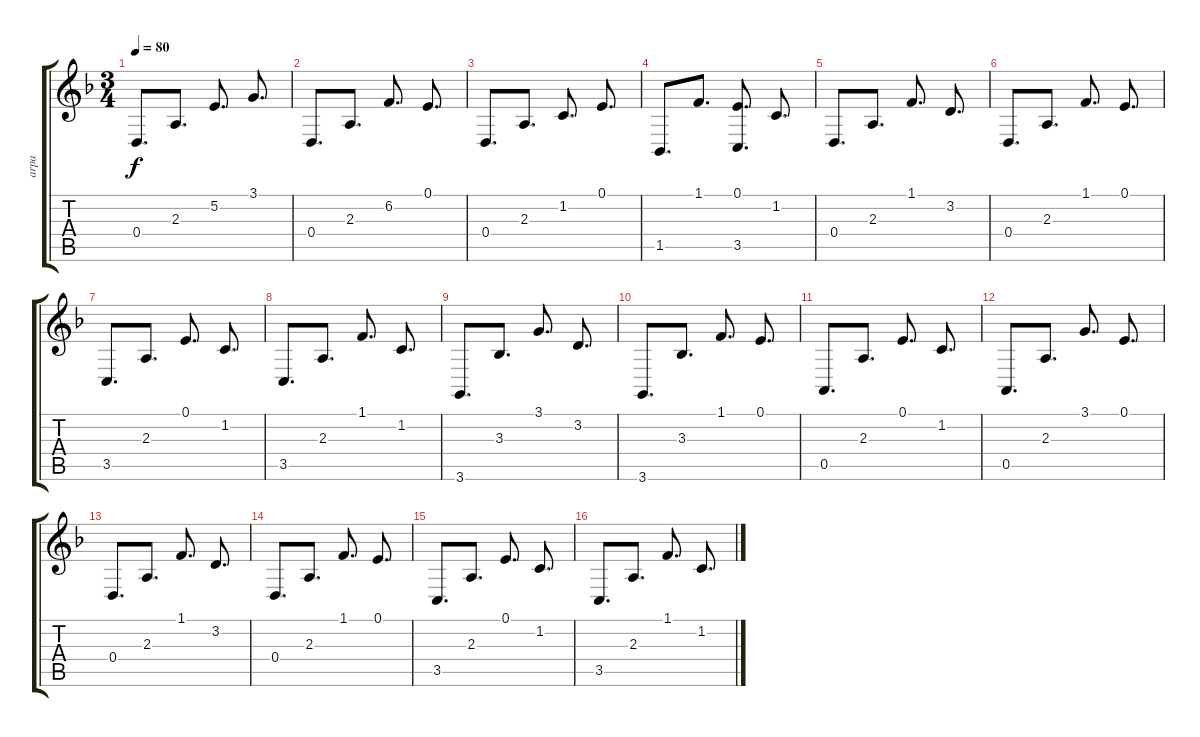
\track ("arpa" "arpa") {instrument orchestralharp}
\staff {score tabs}
\tuning (E4 B3 G3 D3 A2 E2) {hide}
\ts (3 4)
\tempo 80
\clef g2
\ks f
0.4.8{d dy f} 2.3.8{d} 5.2.8{d} 3.1.8{d} |
0.4.8{d} 2.3.8{d} 6.2.8{d} 0.1.8{d} |
0.4.8{d} 2.3.8{d} 1.2.8{d} 0.1.8{d} |
1.5.8{d} 1.1.8{d} (0.1 3.5).8{d} 1.2.8{d} |
0.4.8{d} 2.3.8{d} 1.1.8{d} 3.2.8{d} |
0.4.8{d} 2.3.8{d} 1.1.8{d} 0.1.8{d} |
3.5.8{d} 2.3.8{d} 0.1.8{d} 1.2.8{d} |
3.5.8{d} 2.3.8{d} 1.1.8{d} 1.2.8{d} |
3.6.8{d} 3.3.8{d} 3.1.8{d} 3.2.8{d} |
3.6.8{d} 3.3.8{d} 1.1.8{d} 0.1.8{d} |
0.5.8{d} 2.3.8{d} 0.1.8{d} 1.2.8{d} |
0.5.8{d} 2.3.8{d} 3.1.8{d} 0.1.8{d} |
0.4.8{d} 2.3.8{d} 1.1.8{d} 3.2.8{d} |
0.4.8{d} 2.3.8{d} 1.1.8{d} 0.1.8{d} |
3.5.8{d} 2.3.8{d} 0.1.8{d} 1.2.8{d} |
3.5.8{d} 2.3.8{d} 1.1.8{d} 1.2.8{d}
